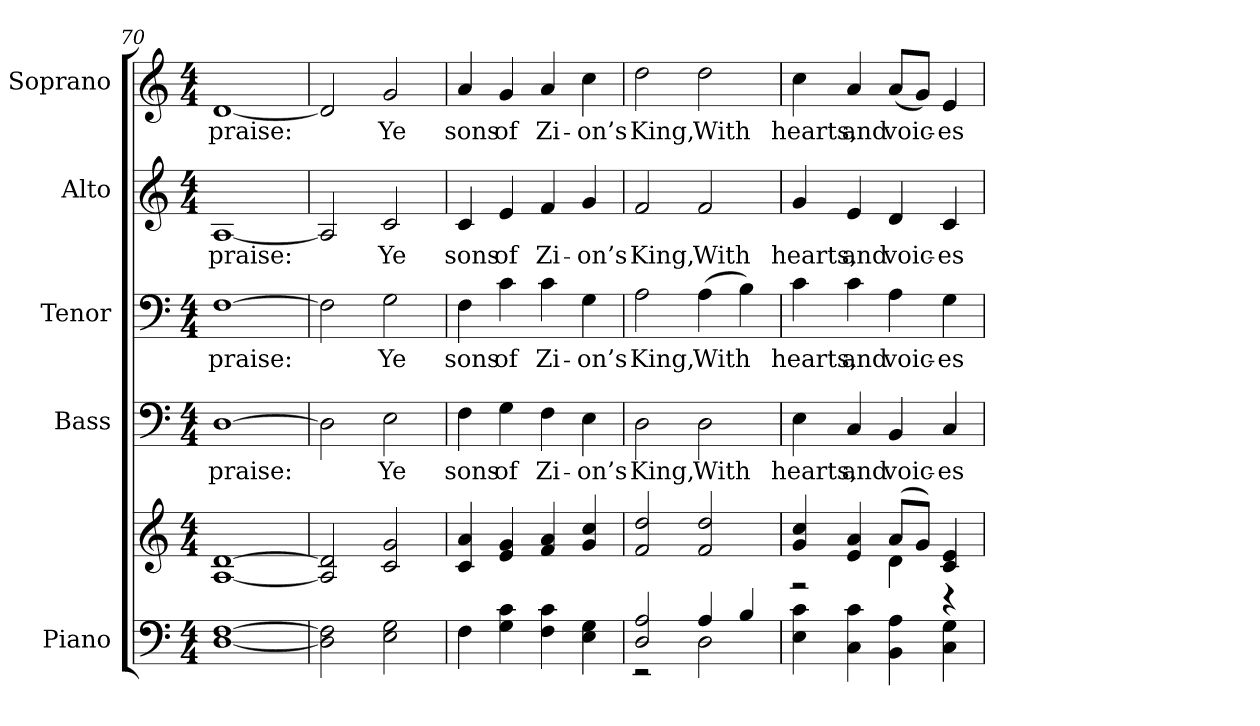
**kern	**kern	**kern	**text	**kern	**text	**kern	**text	**kern	**text
*part5	*part5	*part4	*part4	*part3	*part3	*part2	*part2	*part1	*part1
*staff6	*staff5	*staff4	*staff4	*staff3	*staff3	*staff2	*staff2	*staff1	*staff1
*I"Piano	*	*I"Bass	*	*I"Tenor	*	*I"Alto	*	*I"Soprano	*
*I'Pno.	*	*I'B.	*	*I'T.	*	*I'A.	*	*I'S.	*
*clefF4	*clefG2	*clefF4	*	*clefF4	*	*clefG2	*	*clefG2	*
*k[]	*k[]	*k[]	*	*k[]	*	*k[]	*	*k[]	*
*C:	*C:	*C:	*	*C:	*	*C:	*	*C:	*
*M4/4	*M4/4	*M4/4	*	*M4/4	*	*M4/4	*	*M4/4	*
=70	=70	=70	=70	=70	=70	=70	=70	=70	=70
!	!	!	!LO:LY:b:color=#000000	!	!	!	!	!	!
!	!	!	!	!	!LO:LY:b:color=#000000	!	!	!	!
!	!	!	!	!	!	!	!LO:LY:b:color=#000000	!	!
!	!	!	!	!	!	!	!	!	!LO:LY:b:color=#000000
[<1Di [>1Fi	[<1Ai [>1di	[>1Di	praise:	[>1Fi	praise:	[<1Ai	praise:	[<1di	praise:
=71	=71	=71	=71	=71	=71	=71	=71	=71	=71
2Di\] 2Fi]	2Ai/] 2di]	2Di\]	.	2Fi\]	.	2Ai/]	.	2di/]	.
!	!	!	!LO:LY:b:color=#000000	!	!	!	!	!	!
!	!	!	!	!	!LO:LY:b:color=#000000	!	!	!	!
!	!	!	!	!	!	!	!LO:LY:b:color=#000000	!	!
!	!	!	!	!	!	!	!	!	!LO:LY:b:color=#000000
2Ei\ 2Gi	2ci/ 2gi	2Ei\	Ye	2Gi\	Ye	2ci/	Ye	2gi/	Ye
!!LO:LB:g=z
=72	=72	=72	=72	=72	=72	=72	=72	=72	=72
!	!	!	!LO:LY:b:color=#000000	!	!	!	!	!	!
!	!	!	!	!	!LO:LY:b:color=#000000	!	!	!	!
!	!	!	!	!	!	!	!LO:LY:b:color=#000000	!	!
!	!	!	!	!	!	!	!	!	!LO:LY:b:color=#000000
4Fi\	4ci/ 4ai	4Fi\	sons	4Fi\	sons	4ci/	sons	4ai/	sons
!	!	!	!LO:LY:b:color=#000000	!	!	!	!	!	!
!	!	!	!	!	!LO:LY:b:color=#000000	!	!	!	!
!	!	!	!	!	!	!	!LO:LY:b:color=#000000	!	!
!	!	!	!	!	!	!	!	!	!LO:LY:b:color=#000000
4Gi\ 4ci	4ei/ 4gi	4Gi\	of	4ci\	of	4ei/	of	4gi/	of
!	!	!	!LO:LY:b:color=#000000	!	!	!	!	!	!
!	!	!	!	!	!LO:LY:b:color=#000000	!	!	!	!
!	!	!	!	!	!	!	!LO:LY:b:color=#000000	!	!
!	!	!	!	!	!	!	!	!	!LO:LY:b:color=#000000
4Fi\ 4ci	4fi/ 4ai	4Fi\	Zi-	4ci\	Zi-	4fi/	Zi-	4ai/	Zi-
!	!	!	!LO:LY:b:color=#000000	!	!	!	!	!	!
!	!	!	!	!	!LO:LY:b:color=#000000	!	!	!	!
!	!	!	!	!	!	!	!LO:LY:b:color=#000000	!	!
!	!	!	!	!	!	!	!	!	!LO:LY:b:color=#000000
4Ei\ 4Gi	4gi/ 4cci	4Ei\	-on’s	4Gi\	-on’s	4gi/	-on’s	4cci\	-on’s
=73	=73	=73	=73	=73	=73	=73	=73	=73	=73
*^	*	*	*	*	*	*	*	*	*
!	!	!	!	!LO:LY:b:color=#000000	!	!	!	!	!	!
!	!	!	!	!	!	!LO:LY:b:color=#000000	!	!	!	!
!	!	!	!	!	!	!	!	!LO:LY:b:color=#000000	!	!
!	!	!	!	!	!	!	!	!	!	!LO:LY:b:color=#000000
2Di/ 2Ai	2r	2fi/ 2ddi	2Di\	King,	2Ai\	King,	2fi/	King,	2ddi\	King,
!	!	!	!	!LO:LY:b:color=#000000	!	!	!	!	!	!
!	!	!	!	!	!	!LO:LY:b:color=#000000	!	!	!	!
!	!	!	!	!	!	!	!	!LO:LY:b:color=#000000	!	!
!	!	!	!	!	!	!	!	!	!	!LO:LY:b:color=#000000
4Ai/	2Di\	2fi/ 2ddi	2Di\	With	(4Ai\	With	2fi/	With	2ddi\	With
4Bi/	.	.	.	.	4Bi\)	.	.	.	.	.
*v	*v	*	*	*	*	*	*	*	*	*
=74	=74	=74	=74	=74	=74	=74	=74	=74	=74
*	*^	*	*	*	*	*	*	*	*
!	!	!	!	!LO:LY:b:color=#000000	!	!	!	!	!	!
!	!	!	!	!	!	!LO:LY:b:color=#000000	!	!	!	!
!	!	!	!	!	!	!	!	!LO:LY:b:color=#000000	!	!
!	!	!	!	!	!	!	!	!	!	!LO:LY:b:color=#000000
4Ei\ 4ci	4gi/ 4cci	2r	4Ei\	hearts,	4ci\	hearts,	4gi/	hearts,	4cci\	hearts,
!	!	!	!	!LO:LY:b:color=#000000	!	!	!	!	!	!
!	!	!	!	!	!	!LO:LY:b:color=#000000	!	!	!	!
!	!	!	!	!	!	!	!	!LO:LY:b:color=#000000	!	!
!	!	!	!	!	!	!	!	!	!	!LO:LY:b:color=#000000
4Ci\ 4ci	4ei/ 4ai	.	4Ci/	and	4ci\	and	4ei/	and	4ai/	and
!	!	!	!	!LO:LY:b:color=#000000	!	!	!	!	!	!
!	!	!	!	!	!	!LO:LY:b:color=#000000	!	!	!	!
!	!	!	!	!	!	!	!	!LO:LY:b:color=#000000	!	!
!	!	!	!	!	!	!	!	!	!	!LO:LY:b:color=#000000
4BBi\ 4Ai	(8ai/L	4di\	4BBi/	voic-	4Ai\	voic-	4di/	voic-	(8ai/L	voic-
.	8gi/J)	.	.	.	.	.	.	.	8gi/J)	.
!	!	!	!	!LO:LY:b:color=#000000	!	!	!	!	!	!
!	!	!	!	!	!	!LO:LY:b:color=#000000	!	!	!	!
!	!	!	!	!	!	!	!	!LO:LY:b:color=#000000	!	!
!	!	!	!	!	!	!	!	!	!	!LO:LY:b:color=#000000
4Ci\ 4Gi	4ci/ 4ei	4r	4Ci/	-es	4Gi\	-es	4ci/	-es	4ei/	-es
*	*v	*v	*	*	*	*	*	*	*	*
=	=	=	=	=	=	=	=	=	=
*-	*-	*-	*-	*-	*-	*-	*-	*-	*-
